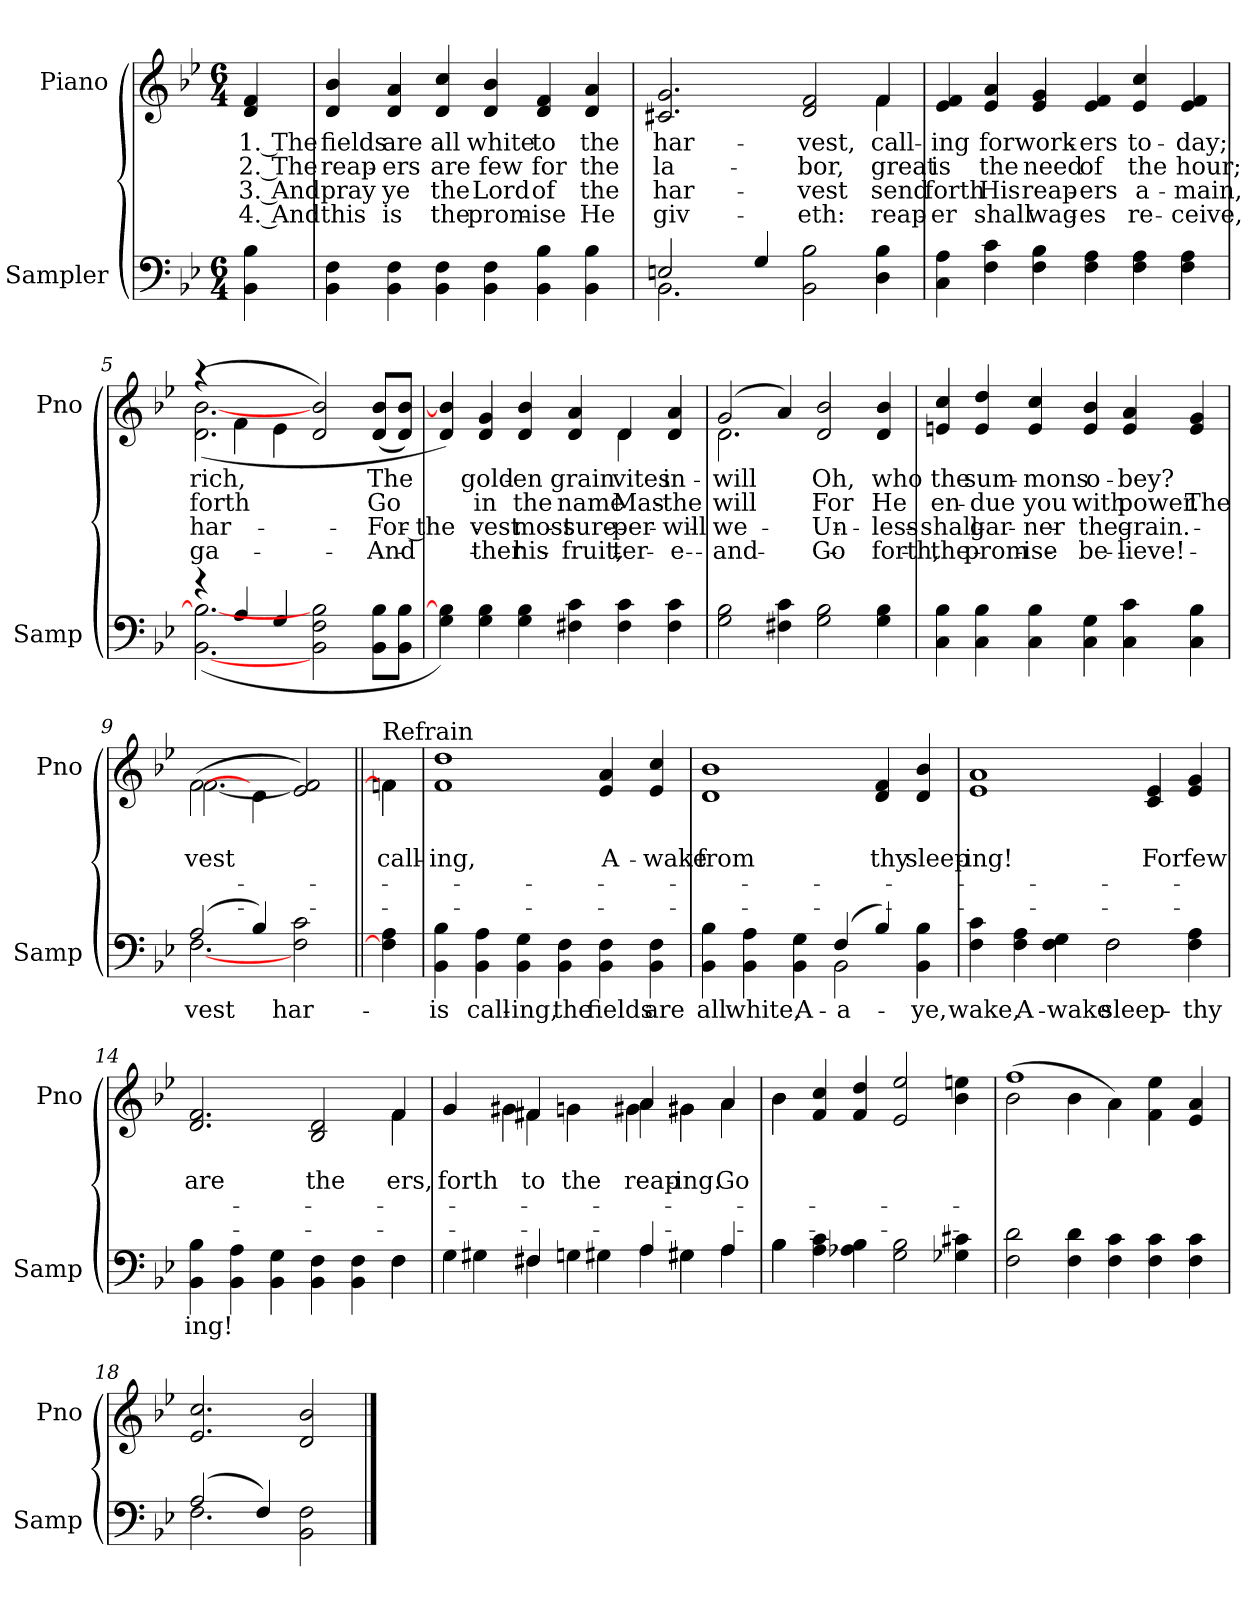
**kern	**text	**kern	**text	**text	**text	**text
*part2	*part2	*part1	*part1	*part1	*part1	*part1
*staff2	*staff2	*staff1	*staff1	*staff1	*staff1	*staff1
*I"Sampler	*	*I"Piano	*	*	*	*
*I'Samp	*	*I'Pno	*	*	*	*
*clefF4	*	*clefG2	*	*	*	*
*k[b-e-]	*	*k[b-e-]	*	*	*	*
*B-:	*	*B-:	*	*	*	*
*M6/4	*	*M6/4	*	*	*	*
=1	=1	=1	=1	=1	=1	=1
4BB- 4B-	.	4d 4f	1. The	2. The	3. And	4. And
=2	=2	=2	=2	=2	=2	=2
4BB- 4F	.	4d 4b-	fields	reap-	pray	this
4BB- 4F	.	4d 4a	are	-ers	ye	is
4BB- 4F	.	4d 4cc	all	are	the	the
4BB- 4F	.	4d 4b-	white	few	Lord	prom-
4BB- 4B-	.	4d 4f	to	for	of	-ise
4BB- 4B-	.	4d 4a	the	the	the	He
=3	=3	=3	=3	=3	=3	=3
*^	*	*^	*	*	*	*
2En/	2.BB-	.	2.c#X 2.g	4ryy	har-	la-	har-	giv-
*	*	*	*v	*v	*	*	*	*
4G/	.	.	.	.	.	.	.
2BB- 2B-	2.ryy	.	2d 2f	-vest,	-bor,	-vest	-eth:
*	*	*	*^	*	*	*	*
4D 4B-	.	.	4f/	4f	call-	great	send	reap-
*v	*v	*	*	*	*	*	*	*
*	*	*v	*v	*	*	*	*
=4	=4	=4	=4	=4	=4	=4
4C 4A	.	4e- 4f	-ing	is	forth	-er
4F 4c	.	4e- 4a	for	the	His	shall
4F 4B-	.	4e- 4g	work-	need	reap-	wag-
4F 4A	.	4e- 4f	-ers	of	-ers	-es
4F 4A	.	4e- 4cc	to-	the	a-	re-
4F 4A	.	4e- 4f	-day;	hour;	-main,	-ceive,
=5	=5	=5	=5	=5	=5	=5
*^	*	*^	*	*	*	*
4r	([2.BB- 2.B-_	.	(4r	(2.d [2.b-	rich,	forth	har-	ga-
4A/	.	.	4f\	.	.	.	.	.
4G/	.	.	4e-\	.	.	.	.	.
2BB- 2F 2B-	2.ryy	.	2d/ 2b-/)	2.ryy	.	.	.	.
8BB-\ 8B-\L	.	.	(8d/ 8b-/L	.	The	Go	For the	And
8BB-\ 8B-\J	.	.	8d/ 8b-/J)	.	.	.	.	.
*v	*v	*	*	*	*	*	*	*
=6	=6	=6	=6	=6	=6	=6	=6
4G 4B-])	.	4d/ 4b-/])	1ryy	.	.	.	.
4G 4B-	.	4d/ 4g/	.	gold-	in	-vest	-ther
4G 4B-	.	4d/ 4b-/	.	-en	the	most	his
4F#X 4c	.	4d/ 4a/	.	grain	name	sure-	fruit,
4F# 4c	.	4d/	4d	-vites	Mas-	per-	-ter-
4F# 4c	.	4d 4a	4ryy	in-	the	will	e-
=7	=7	=7	=7	=7	=7	=7	=7
2G 2B-	.	(2g/	2.d	will	will	we	and
4F#X 4c	.	4a/)	.	.	.	.	.
2G 2B-	.	2d 2b-	2.ryy	Oh,	For	Un-	Go
4G 4B-	.	4d 4b-	.	who	He	-less	forth,
*	*	*v	*v	*	*	*	*
=8	=8	=8	=8	=8	=8	=8
4C 4B-	.	4en 4cc	the	en-	shall	the
4C 4B-	.	4e 4dd	sum-	-due	gar-	prom-
4C 4B-	.	4e 4cc	-mons	you	-ner	-ise
4C 4G	.	4e 4b-	o-	with	the	be-
4C 4c	.	4e 4a	-bey?	power.	grain.	-lieve!
4C 4B-	.	4e 4g	.	The	.	.
=9	=9	=9	=9	=9	=9	=9
*^	*	*^	*	*	*	*
(2A/	[2.F	-vest	([2f\	[2.f	.	-vest	.	.
4B-/)	.	.	4d\	.	.	.	.	.
2F 2c	2ryy	har-	2e- 2f])	2ryy	.	.	.	.
=10||	=10||	=10||	=10||	=10||	=10||	=10||	=10||	=10||
!	!	!	!LO:TX:t=Refrain	!	!	!	!	!
*v	*v	*	*	*	*	*	*	*
4F] 4A	.	4fn\]	4fn	.	call-	.	.
*	*	*v	*v	*	*	*	*
=11	=11	=11	=11	=11	=11	=11
4BB- 4B-	is	1f 1dd	.	-ing,	.	.
4BB- 4A	call-	.	.	.	.	.
4BB- 4G	-ing,	.	.	.	.	.
4BB- 4F	the	.	.	.	.	.
4BB- 4F	fields	4e- 4a	.	A-	.	.
4BB- 4F	are	4e- 4cc	.	-wake	.	.
=12	=12	=12	=12	=12	=12	=12
*^	*	*	*	*	*	*
4BB- 4B-	2.ryy	all	1d 1b-	.	from	.	.
4BB- 4A	.	white,	.	.	.	.	.
4BB- 4G	.	A-	.	.	.	.	.
(4F/	2BB-	a-	.	.	.	.	.
4B-/)	.	.	4d 4f	.	thy	.	.
4BB- 4B-	4ryy	ye,	4d 4b-	.	sleep-	.	.
=13	=13	=13	=13	=13	=13	=13	=13
4F 4c	2.ryy	-wake,	1e- 1a	.	-ing!	.	.
4F 4A	.	A-	.	.	.	.	.
4F 4G	.	-wake	.	.	.	.	.
2F\	2F	sleep-	.	.	.	.	.
.	.	.	4c 4e-	.	For	.	.
4F 4A	4ryy	thy	4e- 4g	.	few	.	.
=14	=14	=14	=14	=14	=14	=14	=14
*	*	*	*^	*	*	*	*
4BB- 4B-	4ryy	-ing!	2.d 2.f	4ryy	.	are	.	.
*v	*v	*	*	*	*	*	*	*
*	*	*v	*v	*	*	*	*
4BB- 4A	.	.	.	.	.	.
4BB- 4G	.	.	.	.	.	.
4BB- 4F	.	2B- 2d	.	the	.	.
4BB- 4F	.	.	.	.	.	.
*^	*	*^	*	*	*	*
4F\	4F	.	4f/	4f	.	-ers,	.	.
=15	=15	=15	=15	=15	=15	=15	=15	=15
4G\	4G#	.	4g/	4g#	.	forth	.	.
4F#X/	4F#X	.	4f#X/	4f#X	.	to	.	.
4G\	4G#	.	4g\	4g#	.	the	.	.
4A/	4A	.	4a/	4a	.	reap-	.	.
4G#X\	4G#X	.	4g#X\	4g#X	.	-ing.	.	.
4A/	4A	.	4a/	4a	.	Go	.	.
=16	=16	=16	=16	=16	=16	=16	=16	=16
4B-\	4B-	.	4b-\	4b-	.	.	.	.
4A 4c	1ryy	.	4f 4cc	1ryy	.	.	.	.
4A-X 4B-	.	.	4f 4dd	.	.	.	.	.
2G 2B-	.	.	2e- 2ee-	.	.	.	.	.
4G-X 4c#X	4ryy	.	4b- 4een	4ryy	.	.	.	.
*v	*v	*	*	*	*	*	*	*
=17	=17	=17	=17	=17	=17	=17	=17
2F 2d	.	(2b-\	1ff	.	.	.	.
4F 4d	.	4b-\	.	.	.	.	.
4F 4c	.	4a\)	.	.	.	.	.
4F 4c	.	4f 4ee-	2ryy	.	.	.	.
4F 4c	.	4e- 4a	.	.	.	.	.
*	*	*v	*v	*	*	*	*
=18	=18	=18	=18	=18	=18	=18
*^	*	*	*	*	*	*
(2A/	2.F	.	2.e- 2.cc	.	.	.	.
4F/)	.	.	.	.	.	.	.
2BB- 2F	2ryy	.	2d 2b-	.	.	.	.
*v	*v	*	*	*	*	*	*
==	==	==	==	==	==	==
*-	*-	*-	*-	*-	*-	*-
